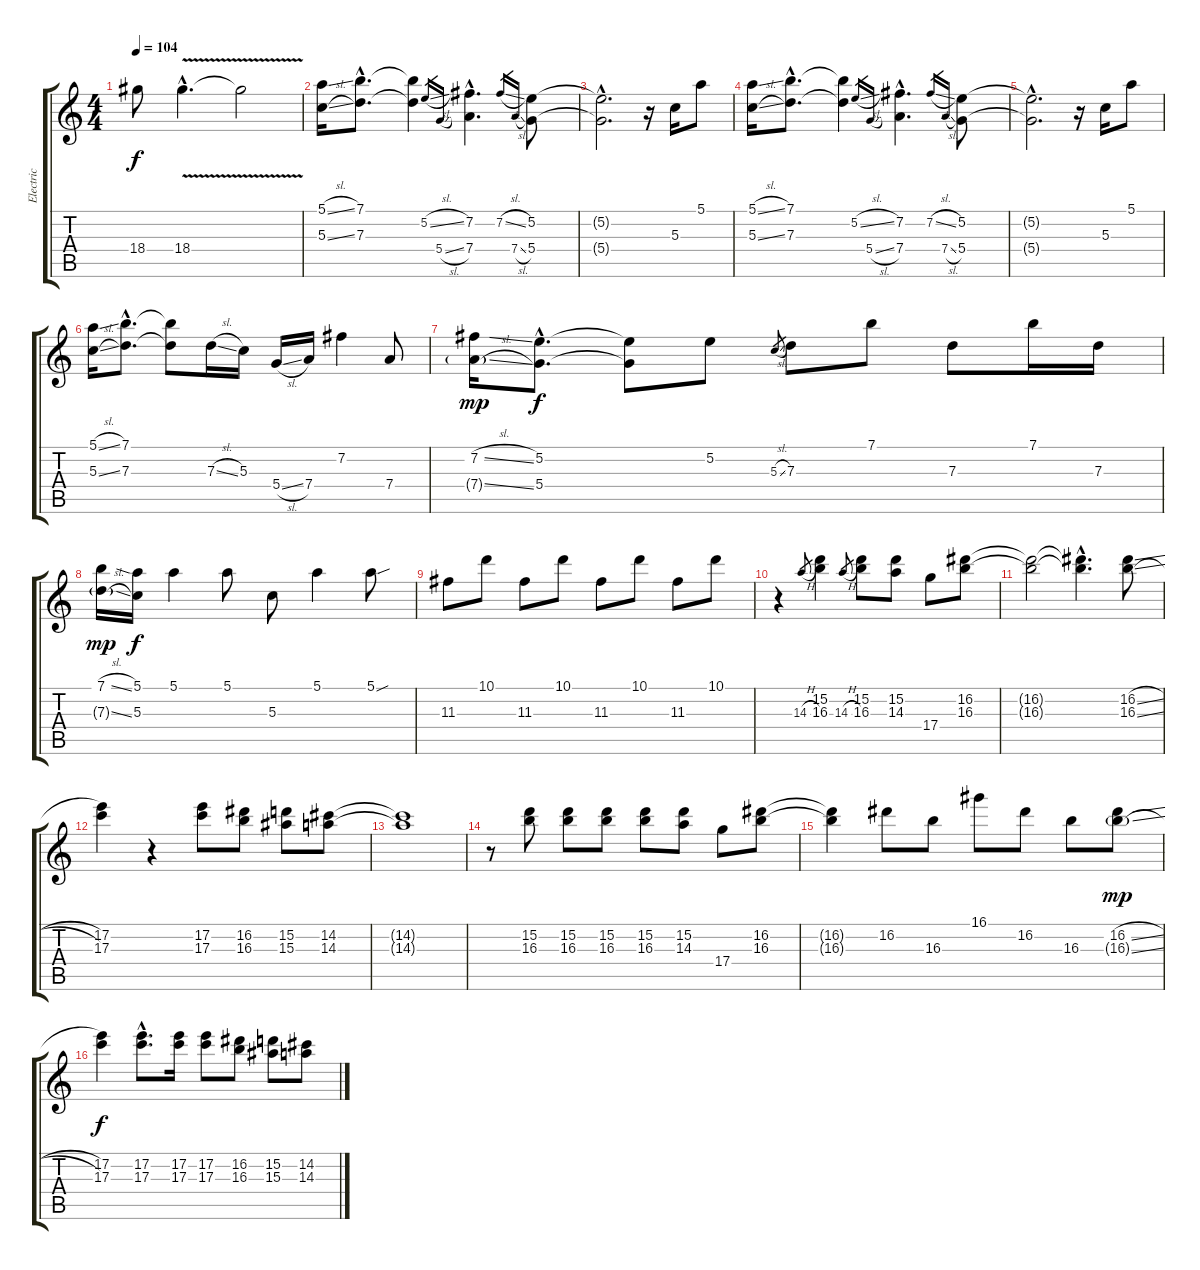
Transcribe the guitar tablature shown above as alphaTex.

\track ("Electric" "Electric") {instrument electricguitarjazz}
\staff {score tabs}
\tuning (E4 B3 G3 D3 A2 E2) {hide}
\ts (4 4)
\tempo 104
\clef g2
\ks c
18.4{t}.8{dy f} 18.4{v hac}.4{d} 18.4{t}.2 |
(5.1{sl} 5.3{sl}).16 (7.1{hac} 7.3{hac}).8{d} (7.1{t} 7.3{t}).4 5.2{sl}.16{gr} 5.4{sl}.16{gr} (7.2{hac} 7.4{hac}).4{d} 7.2{sl}.16{gr} 7.4{sl}.16{gr} (5.2 5.4).8 |
(5.2{hac t} 5.4{hac t}).2{d} r.16 5.3.16 5.1.8 |
(5.1{sl} 5.3{sl}).16 (7.1{hac} 7.3{hac}).8{d} (7.1{t} 7.3{t}).4 5.2{sl}.16{gr} 5.4{sl}.16{gr} (7.2{hac} 7.4{hac}).4{d} 7.2{sl}.16{gr} 7.4{sl}.16{gr} (5.2 5.4).8 |
(5.2{hac t} 5.4{hac t}).2{d} r.16 5.3.16 5.1.8 |
(5.1{sl} 5.3{sl}).16 (7.1{hac} 7.3{hac}).8{d} (7.1{t} 7.3{t}).8 7.3{sl}.16 5.3.16 5.4{sl}.16 7.4.16 7.2.4 7.4.8 |
(7.2{sl} 7.4{sl g}).16{dy mp} (5.2{hac} 5.4{hac}).8{d dy f} (5.2{t} 5.4{t}).8 5.2.8 5.3{sl}.8{gr} 7.3.8 7.1.8 7.3.8 7.1.16 7.3.16 |
(7.1{sl} 7.3{sl g}).16{dy mp} (5.1 5.3).16{dy f} 5.1.4 5.1.8 5.3.8 5.1.4 5.1{sou}.8 |
11.3.8 10.1.8 11.3.8 10.1.8 11.3.8 10.1.8 11.3.8 10.1.8 |
r.4 14.3{h}.8{gr} (15.2 16.3).4 14.3{h}.8{gr} (15.2 16.3).8 (15.2 14.3).8 17.4.8 (16.2 16.3).8 |
(16.2{t} 16.3{t}).2 (16.2{hac t} 16.3{hac t}).4{d} (16.2{sl} 16.3{sl}).8 |
(17.2 17.3).4 r.4 (17.2 17.3).8 (16.2 16.3).8 (15.2 15.3).8 (14.2 14.3).8 |
(14.2{t} 14.3{t}).1 |
r.8 (15.2 16.3).8 (15.2 16.3).8 (15.2 16.3).8 (15.2 16.3).8 (15.2 14.3).8 17.4.8 (16.2 16.3).8 |
(16.2{t} 16.3{t}).4 16.2.8 16.3.8 16.1.8 16.2.8 16.3.8 (16.2{sl} 16.3{sl g}).8{dy mp} |
(17.2 17.3).4{dy f} (17.2{hac} 17.3{hac}).8{d} (17.2 17.3).16 (17.2 17.3).8 (16.2 16.3).8 (15.2 15.3).8 (14.2 14.3).8
